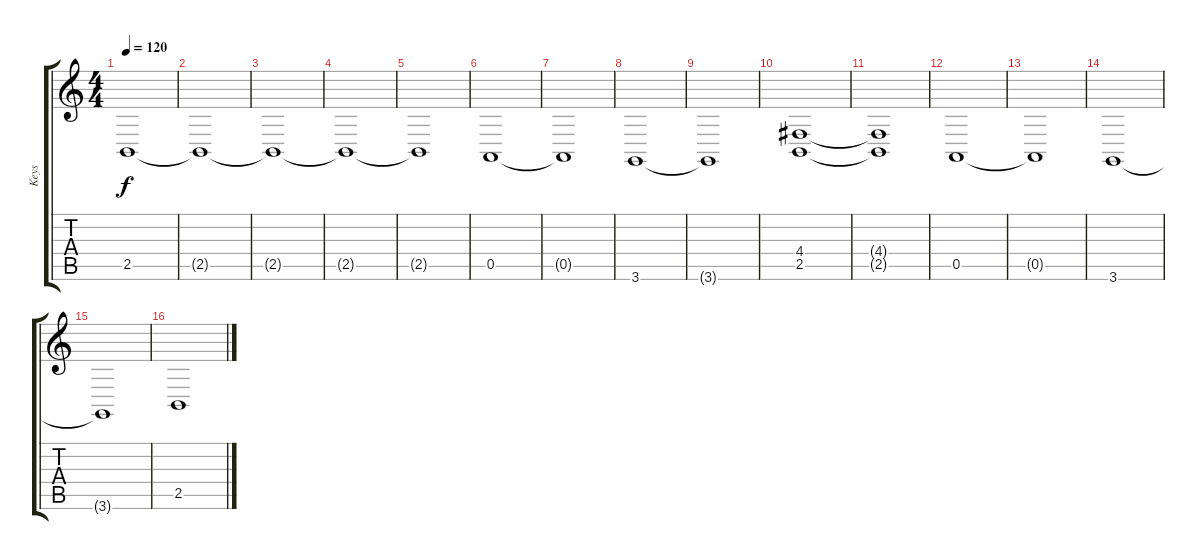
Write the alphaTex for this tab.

\track ("Keys" "Keys") {instrument stringensemble2}
\staff {score tabs}
\tuning (E4 B3 G3 D3 A2 E2) {hide}
\ts (4 4)
\tempo 120
\clef g2
\ks c
2.5.1{dy f} |
2.5{t}.1 |
2.5{t}.1 |
2.5{t}.1 |
2.5{t}.1 |
0.5.1 |
0.5{t}.1 |
3.6.1 |
3.6{t}.1 |
(4.4 2.5).1 |
(4.4{t} 2.5{t}).1 |
0.5.1 |
0.5{t}.1 |
3.6.1 |
3.6{t}.1 |
2.5.1
